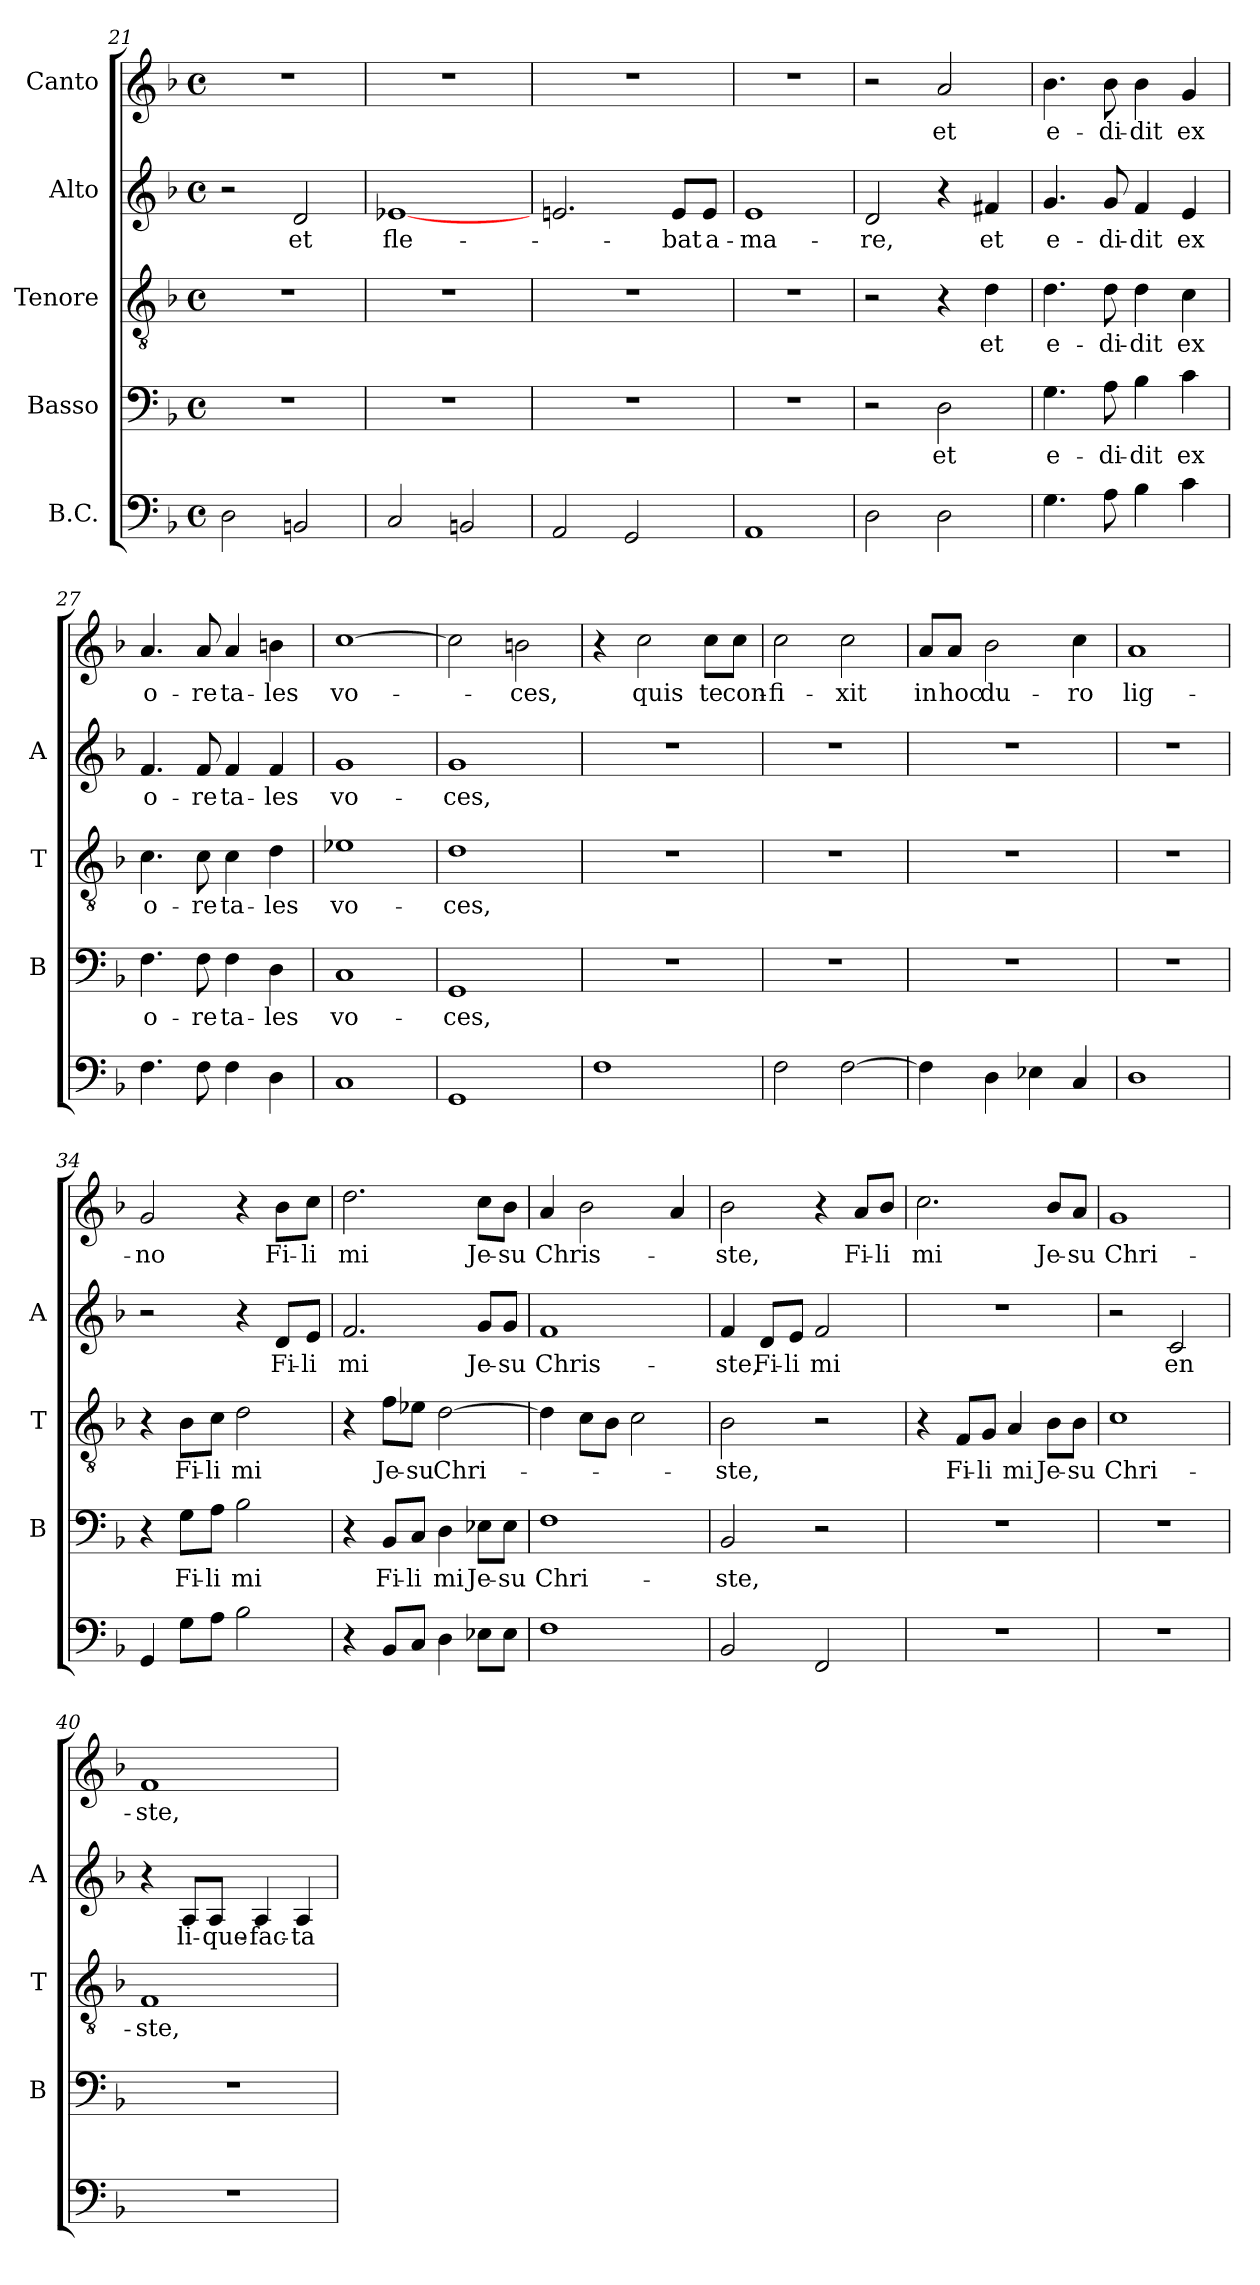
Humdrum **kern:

**kern	**kern	**text	**kern	**text	**kern	**text	**kern	**text
*part5	*part4	*part4	*part3	*part3	*part2	*part2	*part1	*part1
*staff5	*staff4	*staff4	*staff3	*staff3	*staff2	*staff2	*staff1	*staff1
*I"B.C.	*I"Basso	*	*I"Tenore	*	*I"Alto	*	*I"Canto	*
*	*I'B	*	*I'T	*	*I'A	*	*	*
*clefF4	*clefF4	*	*clefGv2	*	*clefG2	*	*clefG2	*
*k[b-]	*k[b-]	*	*k[b-]	*	*k[b-]	*	*k[b-]	*
*F:	*F:	*	*F:	*	*F:	*	*F:	*
*M4/4	*M4/4	*	*M4/4	*	*M4/4	*	*M4/4	*
*met(c)	*met(c)	*	*met(c)	*	*met(c)	*	*met(c)	*
=21	=21	=21	=21	=21	=21	=21	=21	=21
2D\	1r	.	1r	.	2r	.	1r	.
!	!	!	!	!	!	!LO:LY:b	!	!
2BBn/	.	.	.	.	2d/	et	.	.
=22	=22	=22	=22	=22	=22	=22	=22	=22
!	!	!	!	!	!	!LO:LY:b	!	!
2C/	1r	.	1r	.	[1e-X	fle-	1r	.
2BBn/	.	.	.	.	.	.	.	.
=23	=23	=23	=23	=23	=23	=23	=23	=23
2AA/	1r	.	1r	.	2.en/	.	1r	.
2GG/	.	.	.	.	.	.	.	.
!	!	!	!	!	!	!LO:LY:b	!	!
.	.	.	.	.	8e/L	-bat	.	.
!	!	!	!	!	!	!LO:LY:b	!	!
.	.	.	.	.	8e/J	a-	.	.
=24	=24	=24	=24	=24	=24	=24	=24	=24
!	!	!	!	!	!	!LO:LY:b	!	!
1AA	1r	.	1r	.	1e	-ma-	1r	.
=25	=25	=25	=25	=25	=25	=25	=25	=25
!	!	!	!	!	!	!LO:LY:b	!	!
2D\	2r	.	2r	.	2d/	-re,	2r	.
!	!	!LO:LY:b	!	!	!	!	!	!LO:LY:b
2D\	2D\	et	4r	.	4r	.	2a/	et
!	!	!	!	!LO:LY:b	!	!LO:LY:b	!	!
.	.	.	4d\	et	4f#X/	et	.	.
!!LO:LB:g=z
=26	=26	=26	=26	=26	=26	=26	=26	=26
!	!	!LO:LY:b	!	!LO:LY:b	!	!LO:LY:b	!	!LO:LY:b
4.G\	4.G\	e-	4.d\	e-	4.g/	e-	4.b-\	e-
!	!	!LO:LY:b	!	!LO:LY:b	!	!LO:LY:b	!	!LO:LY:b
8A\	8A\	-di-	8d\	-di-	8g/	-di-	8b-\	-di-
!	!	!LO:LY:b	!	!LO:LY:b	!	!LO:LY:b	!	!LO:LY:b
4B-\	4B-\	-dit	4d\	-dit	4f/	-dit	4b-\	-dit
!	!	!LO:LY:b	!	!LO:LY:b	!	!LO:LY:b	!	!LO:LY:b
4c\	4c\	ex	4c\	ex	4e/	ex	4g/	ex
=27	=27	=27	=27	=27	=27	=27	=27	=27
!	!	!LO:LY:b	!	!LO:LY:b	!	!LO:LY:b	!	!LO:LY:b
4.F\	4.F\	o-	4.c\	o-	4.f/	o-	4.a/	o-
!	!	!LO:LY:b	!	!LO:LY:b	!	!LO:LY:b	!	!LO:LY:b
8F\	8F\	-re	8c\	-re	8f/	-re	8a/	-re
!	!	!LO:LY:b	!	!LO:LY:b	!	!LO:LY:b	!	!LO:LY:b
4F\	4F\	ta-	4c\	ta-	4f/	ta-	4a/	ta-
!	!	!LO:LY:b	!	!LO:LY:b	!	!LO:LY:b	!	!LO:LY:b
4D\	4D\	-les	4d\	-les	4f/	-les	4bn\	-les
=28	=28	=28	=28	=28	=28	=28	=28	=28
!	!	!LO:LY:b	!	!LO:LY:b	!	!LO:LY:b	!	!LO:LY:b
1C	1C	vo-	1e-X	vo-	1g	vo-	[1cc	vo-
=29	=29	=29	=29	=29	=29	=29	=29	=29
!	!	!LO:LY:b	!	!LO:LY:b	!	!LO:LY:b	!	!
1GG	1GG	-ces,	1d	-ces,	1g	-ces,	2cc\]	.
!	!	!	!	!	!	!	!	!LO:LY:b
.	.	.	.	.	.	.	2bn\	-ces,
=30	=30	=30	=30	=30	=30	=30	=30	=30
1F	1r	.	1r	.	1r	.	4r	.
!	!	!	!	!	!	!	!	!LO:LY:b
.	.	.	.	.	.	.	2cc\	quis
!	!	!	!	!	!	!	!	!LO:LY:b
.	.	.	.	.	.	.	8cc\L	te
!	!	!	!	!	!	!	!	!LO:LY:b
.	.	.	.	.	.	.	8cc\J	con-
=31	=31	=31	=31	=31	=31	=31	=31	=31
!	!	!	!	!	!	!	!	!LO:LY:b
2F\	1r	.	1r	.	1r	.	2cc\	-fi-
!	!	!	!	!	!	!	!	!LO:LY:b
[2F\	.	.	.	.	.	.	2cc\	-xit
=32	=32	=32	=32	=32	=32	=32	=32	=32
!	!	!	!	!	!	!	!	!LO:LY:b
4F\]	1r	.	1r	.	1r	.	8a/L	in
!	!	!	!	!	!	!	!	!LO:LY:b
.	.	.	.	.	.	.	8a/J	hoc
!	!	!	!	!	!	!	!	!LO:LY:b
4D\	.	.	.	.	.	.	2b-\	du-
4E-X\	.	.	.	.	.	.	.	.
!	!	!	!	!	!	!	!	!LO:LY:b
4C/	.	.	.	.	.	.	4cc\	-ro
!!LO:PB:g=z
=33	=33	=33	=33	=33	=33	=33	=33	=33
!	!	!	!	!	!	!	!	!LO:LY:b
1D	1r	.	1r	.	1r	.	1a	lig-
=34	=34	=34	=34	=34	=34	=34	=34	=34
!	!	!	!	!	!	!	!	!LO:LY:b
4GG/	4r	.	4r	.	2r	.	2g/	-no
!	!	!LO:LY:b	!	!LO:LY:b	!	!	!	!
8G\L	8G\L	Fi-	8B-\L	Fi-	.	.	.	.
!	!	!LO:LY:b	!	!LO:LY:b	!	!	!	!
8A\J	8A\J	-li	8c\J	-li	.	.	.	.
!	!	!LO:LY:b	!	!LO:LY:b	!	!	!	!
2B-\	2B-\	mi	2d\	mi	4r	.	4r	.
!	!	!	!	!	!	!LO:LY:b	!	!LO:LY:b
.	.	.	.	.	8d/L	Fi-	8b-\L	Fi-
!	!	!	!	!	!	!LO:LY:b	!	!LO:LY:b
.	.	.	.	.	8e/J	-li	8cc\J	-li
=35	=35	=35	=35	=35	=35	=35	=35	=35
!	!	!	!	!	!	!LO:LY:b	!	!LO:LY:b
4r	4r	.	4r	.	2.f/	mi	2.dd\	mi
!	!	!LO:LY:b	!	!LO:LY:b	!	!	!	!
8BB-/L	8BB-/L	Fi-	8f\L	Je-	.	.	.	.
!	!	!LO:LY:b	!	!LO:LY:b	!	!	!	!
8C/J	8C/J	-li	8e-X\J	-su	.	.	.	.
!	!	!LO:LY:b	!	!LO:LY:b	!	!	!	!
4D\	4D\	mi	[2d\	Chri-	.	.	.	.
!	!	!LO:LY:b	!	!	!	!LO:LY:b	!	!LO:LY:b
8E-X\L	8E-X\L	Je-	.	.	8g/L	Je-	8cc\L	Je-
!	!	!LO:LY:b	!	!	!	!LO:LY:b	!	!LO:LY:b
8E-\J	8E-\J	-su	.	.	8g/J	-su	8b-\J	-su
=36	=36	=36	=36	=36	=36	=36	=36	=36
!	!	!LO:LY:b	!	!	!	!LO:LY:b	!	!LO:LY:b
1F	1F	Chri-	4d\]	.	1f	Chris-	4a/	Chris-
.	.	.	8c\L	.	.	.	2b-\	.
.	.	.	8B-\J	.	.	.	.	.
.	.	.	2c\	.	.	.	.	.
.	.	.	.	.	.	.	4a/	.
=37	=37	=37	=37	=37	=37	=37	=37	=37
!	!	!LO:LY:b	!	!LO:LY:b	!	!LO:LY:b	!	!LO:LY:b
2BB-/	2BB-/	-ste,	2B-\	-ste,	4f/	-ste,	2b-\	-ste,
!	!	!	!	!	!	!LO:LY:b	!	!
.	.	.	.	.	8d/L	Fi-	.	.
!	!	!	!	!	!	!LO:LY:b	!	!
.	.	.	.	.	8e/J	-li	.	.
!	!	!	!	!	!	!LO:LY:b	!	!
2FF/	2r	.	2r	.	2f/	mi	4r	.
!	!	!	!	!	!	!	!	!LO:LY:b
.	.	.	.	.	.	.	8a/L	Fi-
!	!	!	!	!	!	!	!	!LO:LY:b
.	.	.	.	.	.	.	8b-/J	-li
=38	=38	=38	=38	=38	=38	=38	=38	=38
!	!	!	!	!	!	!	!	!LO:LY:b
1r	1r	.	4r	.	1r	.	2.cc\	mi
!	!	!	!	!LO:LY:b	!	!	!	!
.	.	.	8F/L	Fi-	.	.	.	.
!	!	!	!	!LO:LY:b	!	!	!	!
.	.	.	8G/J	-li	.	.	.	.
!	!	!	!	!LO:LY:b	!	!	!	!
.	.	.	4A/	mi	.	.	.	.
!	!	!	!	!LO:LY:b	!	!	!	!LO:LY:b
.	.	.	8B-\L	Je-	.	.	8b-/L	Je-
!	!	!	!	!LO:LY:b	!	!	!	!LO:LY:b
.	.	.	8B-\J	-su	.	.	8a/J	-su
!!LO:LB:g=z
=39	=39	=39	=39	=39	=39	=39	=39	=39
!	!	!	!	!LO:LY:b	!	!	!	!LO:LY:b
1r	1r	.	1c	Chri-	2r	.	1g	Chri-
!	!	!	!	!	!	!LO:LY:b	!	!
.	.	.	.	.	2c/	en	.	.
=40	=40	=40	=40	=40	=40	=40	=40	=40
!	!	!	!	!LO:LY:b	!	!	!	!LO:LY:b
1r	1r	.	1F	-ste,	4r	.	1f	-ste,
!	!	!	!	!	!	!LO:LY:b	!	!
.	.	.	.	.	8A/L	li-	.	.
!	!	!	!	!	!	!LO:LY:b	!	!
.	.	.	.	.	8A/J	-que-	.	.
!	!	!	!	!	!	!LO:LY:b	!	!
.	.	.	.	.	4A/	-fac-	.	.
!	!	!	!	!	!	!LO:LY:b	!	!
.	.	.	.	.	4A/	-ta	.	.
=	=	=	=	=	=	=	=	=
*-	*-	*-	*-	*-	*-	*-	*-	*-
